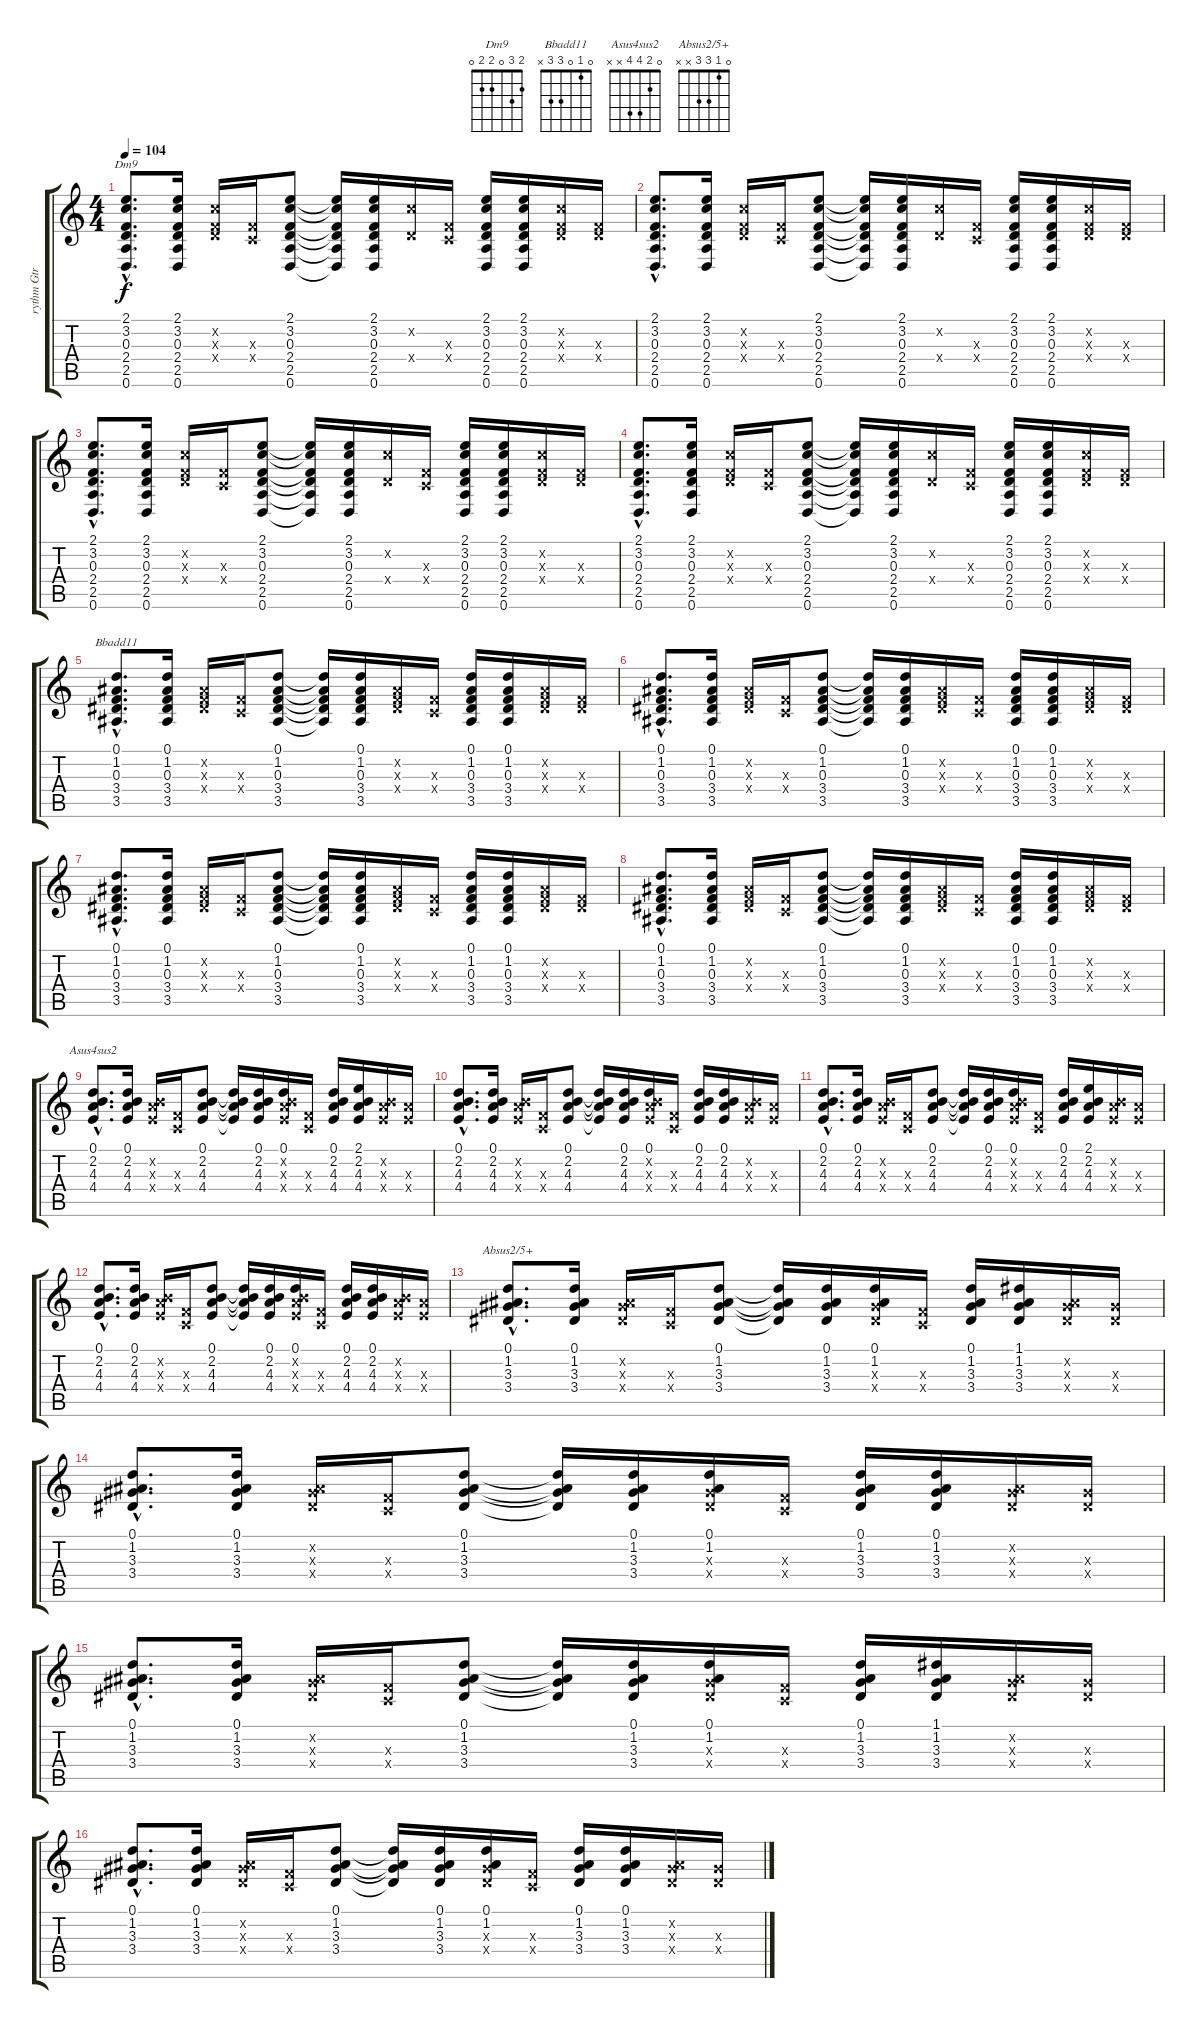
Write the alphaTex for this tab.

\track ("rythm Gtr" "rythm Gtr") {instrument acousticguitarsteel}
\staff {score tabs}
\tuning (D4 A3 F3 C3 G2 D2) {hide}
\chord ("Dm9" 2 3 0 2 2 0)
\chord ("Bbadd11" 0 1 0 3 3 x)
\chord ("Asus4sus2" 0 2 4 4 x x)
\chord ("Absus2/5+" 0 1 3 3 x x)
\ts (4 4)
\tempo 104
\clef g2
\ks c
(2.1{hac} 3.2{hac} 0.3{hac} 2.4{hac} 2.5{hac} 0.6{hac}).8{d ch "Dm9" dy f} (2.1 3.2 0.3 2.4 2.5 0.6).16 (3.2{x} 0.3{x} 2.4{x}).16 (0.3{x} 0.4{x}).16 (2.1 3.2 0.3 2.4 2.5 0.6).8 (2.1{t} 3.2{t} 0.3{t} 2.4{t} 2.5{t} 0.6{t}).16 (2.1 3.2 0.3 2.4 2.5 0.6).16 (3.2{x} 2.4{x}).16 (0.3{x} 0.4{x}).16 (2.1 3.2 0.3 2.4 2.5 0.6).16 (2.1 3.2 0.3 2.4 2.5 0.6).16 (3.2{x} 0.3{x} 2.4{x}).16 (0.3{x} 2.4{x}).16 |
(2.1{hac} 3.2{hac} 0.3{hac} 2.4{hac} 2.5{hac} 0.6{hac}).8{d} (2.1 3.2 0.3 2.4 2.5 0.6).16 (3.2{x} 0.3{x} 2.4{x}).16 (0.3{x} 0.4{x}).16 (2.1 3.2 0.3 2.4 2.5 0.6).8 (2.1{t} 3.2{t} 0.3{t} 2.4{t} 2.5{t} 0.6{t}).16 (2.1 3.2 0.3 2.4 2.5 0.6).16 (3.2{x} 2.4{x}).16 (0.3{x} 0.4{x}).16 (2.1 3.2 0.3 2.4 2.5 0.6).16 (2.1 3.2 0.3 2.4 2.5 0.6).16 (3.2{x} 0.3{x} 2.4{x}).16 (0.3{x} 2.4{x}).16 |
(2.1{hac} 3.2{hac} 0.3{hac} 2.4{hac} 2.5{hac} 0.6{hac}).8{d} (2.1 3.2 0.3 2.4 2.5 0.6).16 (3.2{x} 0.3{x} 2.4{x}).16 (0.3{x} 0.4{x}).16 (2.1 3.2 0.3 2.4 2.5 0.6).8 (2.1{t} 3.2{t} 0.3{t} 2.4{t} 2.5{t} 0.6{t}).16 (2.1 3.2 0.3 2.4 2.5 0.6).16 (3.2{x} 2.4{x}).16 (0.3{x} 0.4{x}).16 (2.1 3.2 0.3 2.4 2.5 0.6).16 (2.1 3.2 0.3 2.4 2.5 0.6).16 (3.2{x} 0.3{x} 2.4{x}).16 (0.3{x} 2.4{x}).16 |
(2.1{hac} 3.2{hac} 0.3{hac} 2.4{hac} 2.5{hac} 0.6{hac}).8{d} (2.1 3.2 0.3 2.4 2.5 0.6).16 (3.2{x} 0.3{x} 2.4{x}).16 (0.3{x} 0.4{x}).16 (2.1 3.2 0.3 2.4 2.5 0.6).8 (2.1{t} 3.2{t} 0.3{t} 2.4{t} 2.5{t} 0.6{t}).16 (2.1 3.2 0.3 2.4 2.5 0.6).16 (3.2{x} 2.4{x}).16 (0.3{x} 0.4{x}).16 (2.1 3.2 0.3 2.4 2.5 0.6).16 (2.1 3.2 0.3 2.4 2.5 0.6).16 (3.2{x} 0.3{x} 2.4{x}).16 (0.3{x} 2.4{x}).16 |
(0.1{hac} 1.2{hac} 0.3{hac} 3.4{hac} 3.5{hac}).8{d ch "Bbadd11"} (0.1 1.2 0.3 3.4 3.5).16 (1.2{x} 0.3{x} 3.4{x}).16 (0.3{x} 0.4{x}).16 (0.1 1.2 0.3 3.4 3.5).8 (0.1{t} 1.2{t} 0.3{t} 3.4{t} 3.5{t}).16 (0.1 1.2 0.3 3.4 3.5).16 (1.2{x} 0.3{x} 3.4{x}).16 (0.3{x} 0.4{x}).16 (0.1 1.2 0.3 3.4 3.5).16 (0.1 1.2 0.3 3.4 3.5).16 (1.2{x} 0.3{x} 3.4{x}).16 (0.3{x} 3.4{x}).16 |
(0.1{hac} 1.2{hac} 0.3{hac} 3.4{hac} 3.5{hac}).8{d} (0.1 1.2 0.3 3.4 3.5).16 (1.2{x} 0.3{x} 3.4{x}).16 (0.3{x} 0.4{x}).16 (0.1 1.2 0.3 3.4 3.5).8 (0.1{t} 1.2{t} 0.3{t} 3.4{t} 3.5{t}).16 (0.1 1.2 0.3 3.4 3.5).16 (1.2{x} 0.3{x} 3.4{x}).16 (0.3{x} 0.4{x}).16 (0.1 1.2 0.3 3.4 3.5).16 (0.1 1.2 0.3 3.4 3.5).16 (1.2{x} 0.3{x} 3.4{x}).16 (0.3{x} 3.4{x}).16 |
(0.1{hac} 1.2{hac} 0.3{hac} 3.4{hac} 3.5{hac}).8{d} (0.1 1.2 0.3 3.4 3.5).16 (1.2{x} 0.3{x} 3.4{x}).16 (0.3{x} 0.4{x}).16 (0.1 1.2 0.3 3.4 3.5).8 (0.1{t} 1.2{t} 0.3{t} 3.4{t} 3.5{t}).16 (0.1 1.2 0.3 3.4 3.5).16 (1.2{x} 0.3{x} 3.4{x}).16 (0.3{x} 0.4{x}).16 (0.1 1.2 0.3 3.4 3.5).16 (0.1 1.2 0.3 3.4 3.5).16 (1.2{x} 0.3{x} 3.4{x}).16 (0.3{x} 3.4{x}).16 |
(0.1{hac} 1.2{hac} 0.3{hac} 3.4{hac} 3.5{hac}).8{d} (0.1 1.2 0.3 3.4 3.5).16 (1.2{x} 0.3{x} 3.4{x}).16 (0.3{x} 0.4{x}).16 (0.1 1.2 0.3 3.4 3.5).8 (0.1{t} 1.2{t} 0.3{t} 3.4{t} 3.5{t}).16 (0.1 1.2 0.3 3.4 3.5).16 (1.2{x} 0.3{x} 3.4{x}).16 (0.3{x} 0.4{x}).16 (0.1 1.2 0.3 3.4 3.5).16 (0.1 1.2 0.3 3.4 3.5).16 (1.2{x} 0.3{x} 3.4{x}).16 (0.3{x} 3.4{x}).16 |
(0.1{hac} 2.2{hac} 4.3{hac} 4.4{hac}).8{d ch "Asus4sus2"} (0.1 2.2 4.3 4.4).16 (2.2{x} 4.3{x} 4.4{x}).16 (0.3{x} 0.4{x}).16 (0.1 2.2 4.3 4.4).8 (0.1{t} 2.2{t} 4.3{t} 4.4{t}).16 (0.1 2.2 4.3 4.4).16 (0.1 2.2{x} 4.3{x} 4.4{x}).16 (0.3{x} 0.4{x}).16 (0.1 2.2 4.3 4.4).16 (2.1 2.2 4.3 4.4).16 (2.2{x} 4.3{x} 4.4{x}).16 (4.3{x} 4.4{x}).16 |
(0.1{hac} 2.2{hac} 4.3{hac} 4.4{hac}).8{d} (0.1 2.2 4.3 4.4).16 (2.2{x} 4.3{x} 4.4{x}).16 (0.3{x} 0.4{x}).16 (0.1 2.2 4.3 4.4).8 (0.1{t} 2.2{t} 4.3{t} 4.4{t}).16 (0.1 2.2 4.3 4.4).16 (0.1 2.2{x} 4.3{x} 4.4{x}).16 (0.3{x} 0.4{x}).16 (0.1 2.2 4.3 4.4).16 (0.1 2.2 4.3 4.4).16 (2.2{x} 4.3{x} 4.4{x}).16 (4.3{x} 4.4{x}).16 |
(0.1{hac} 2.2{hac} 4.3{hac} 4.4{hac}).8{d} (0.1 2.2 4.3 4.4).16 (2.2{x} 4.3{x} 4.4{x}).16 (0.3{x} 0.4{x}).16 (0.1 2.2 4.3 4.4).8 (0.1{t} 2.2{t} 4.3{t} 4.4{t}).16 (0.1 2.2 4.3 4.4).16 (0.1 2.2{x} 4.3{x} 4.4{x}).16 (0.3{x} 0.4{x}).16 (0.1 2.2 4.3 4.4).16 (2.1 2.2 4.3 4.4).16 (2.2{x} 4.3{x} 4.4{x}).16 (4.3{x} 4.4{x}).16 |
(0.1{hac} 2.2{hac} 4.3{hac} 4.4{hac}).8{d} (0.1 2.2 4.3 4.4).16 (2.2{x} 4.3{x} 4.4{x}).16 (0.3{x} 0.4{x}).16 (0.1 2.2 4.3 4.4).8 (0.1{t} 2.2{t} 4.3{t} 4.4{t}).16 (0.1 2.2 4.3 4.4).16 (0.1 2.2{x} 4.3{x} 4.4{x}).16 (0.3{x} 0.4{x}).16 (0.1 2.2 4.3 4.4).16 (0.1 2.2 4.3 4.4).16 (2.2{x} 4.3{x} 4.4{x}).16 (4.3{x} 4.4{x}).16 |
(0.1{hac} 1.2{hac} 3.3{hac} 3.4{hac}).8{d ch "Absus2/5+"} (0.1 1.2 3.3 3.4).16 (1.2{x} 3.3{x} 3.4{x}).16 (0.3{x} 0.4{x}).16 (0.1 1.2 3.3 3.4).8 (0.1{t} 1.2{t} 3.3{t} 3.4{t}).16 (0.1 1.2 3.3 3.4).16 (0.1 1.2 3.3{x} 3.4{x}).16 (0.3{x} 0.4{x}).16 (0.1 1.2 3.3 3.4).16 (1.1 1.2 3.3 3.4).16 (1.2{x} 3.3{x} 3.4{x}).16 (3.3{x} 3.4{x}).16 |
(0.1{hac} 1.2{hac} 3.3{hac} 3.4{hac}).8{d} (0.1 1.2 3.3 3.4).16 (1.2{x} 3.3{x} 3.4{x}).16 (0.3{x} 0.4{x}).16 (0.1 1.2 3.3 3.4).8 (0.1{t} 1.2{t} 3.3{t} 3.4{t}).16 (0.1 1.2 3.3 3.4).16 (0.1 1.2 3.3{x} 3.4{x}).16 (0.3{x} 0.4{x}).16 (0.1 1.2 3.3 3.4).16 (0.1 1.2 3.3 3.4).16 (1.2{x} 3.3{x} 3.4{x}).16 (3.3{x} 3.4{x}).16 |
(0.1{hac} 1.2{hac} 3.3{hac} 3.4{hac}).8{d} (0.1 1.2 3.3 3.4).16 (1.2{x} 3.3{x} 3.4{x}).16 (0.3{x} 0.4{x}).16 (0.1 1.2 3.3 3.4).8 (0.1{t} 1.2{t} 3.3{t} 3.4{t}).16 (0.1 1.2 3.3 3.4).16 (0.1 1.2 3.3{x} 3.4{x}).16 (0.3{x} 0.4{x}).16 (0.1 1.2 3.3 3.4).16 (1.1 1.2 3.3 3.4).16 (1.2{x} 3.3{x} 3.4{x}).16 (3.3{x} 3.4{x}).16 |
(0.1{hac} 1.2{hac} 3.3{hac} 3.4{hac}).8{d} (0.1 1.2 3.3 3.4).16 (1.2{x} 3.3{x} 3.4{x}).16 (0.3{x} 0.4{x}).16 (0.1 1.2 3.3 3.4).8 (0.1{t} 1.2{t} 3.3{t} 3.4{t}).16 (0.1 1.2 3.3 3.4).16 (0.1 1.2 3.3{x} 3.4{x}).16 (0.3{x} 0.4{x}).16 (0.1 1.2 3.3 3.4).16 (0.1 1.2 3.3 3.4).16 (1.2{x} 3.3{x} 3.4{x}).16 (3.3{x} 3.4{x}).16
